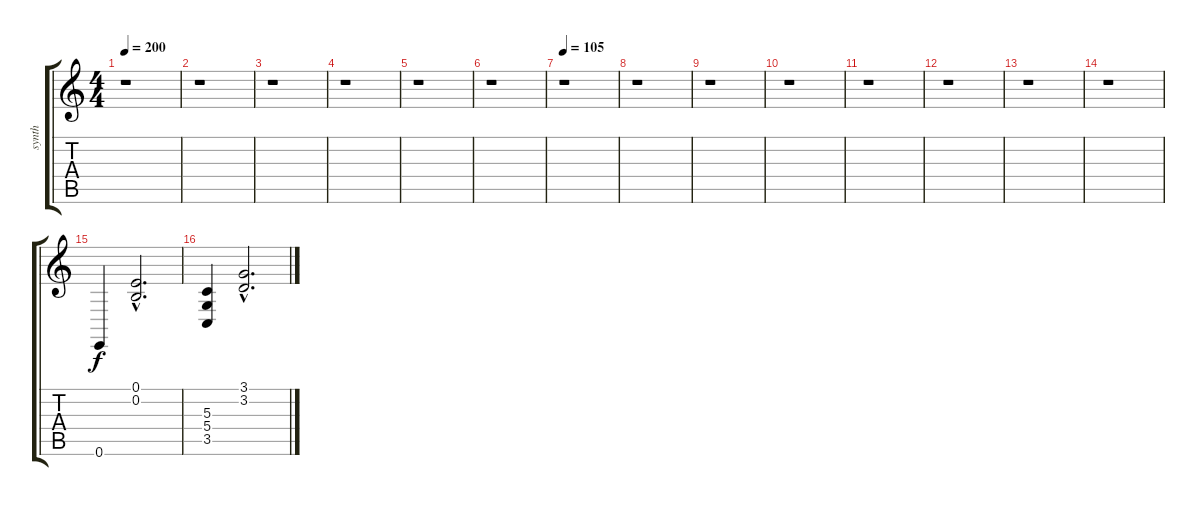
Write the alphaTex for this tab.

\track ("synth" "synth") {instrument stringensemble1}
\staff {score tabs}
\tuning (E4 B3 G3 D3 A2 E2) {hide}
\ts (4 4)
\tempo 200
\clef g2
\ks c
r.1{dy f} |
r.1 |
r.1 |
r.1 |
r.1 |
r.1 |
\tempo 105
r.1 |
r.1 |
r.1 |
r.1 |
r.1 |
r.1 |
r.1 |
r.1 |
0.6.4{instrument distortionguitar} (0.1{hac} 0.2{hac}).2{d} |
(5.3 5.4 3.5).4 (3.1{hac} 3.2{hac}).2{d}
